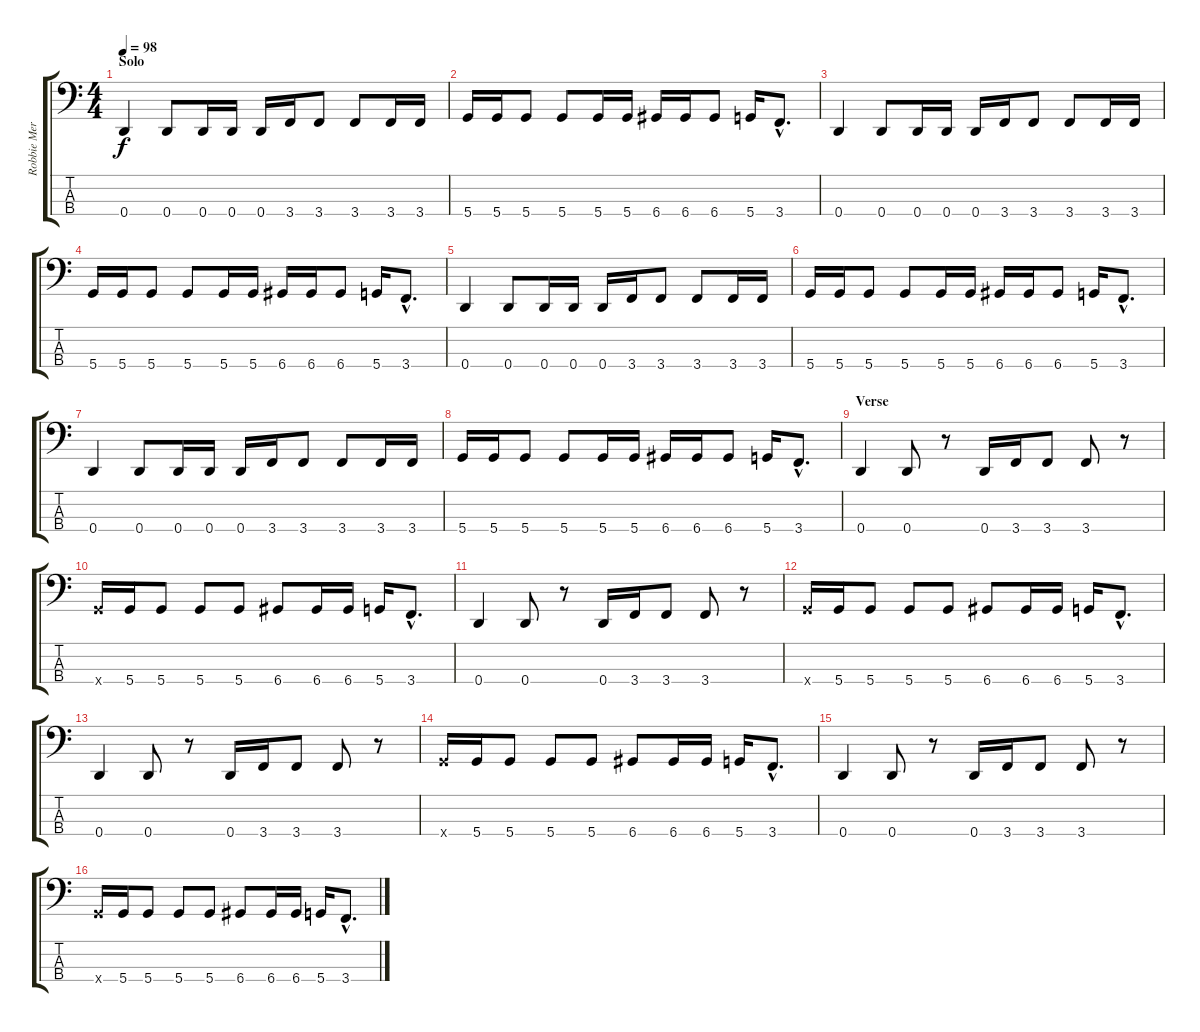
\track ("Robbie Merill - Bass" "Robbie Mer") {instrument electricbassfinger}
\staff {score tabs}
\tuning (G2 D2 A1 D1) {hide}
\ts (4 4)
\section ("" "Solo")
\tempo 98
\clef f4
\ks c
0.4.4{dy f} 0.4.8 0.4.16 0.4.16 0.4.16 3.4.16 3.4.8 3.4.8 3.4.16 3.4.16 |
5.4.16 5.4.16 5.4.8 5.4.8 5.4.16 5.4.16 6.4.16 6.4.16 6.4.8 5.4.16 3.4{hac}.8{d} |
0.4.4 0.4.8 0.4.16 0.4.16 0.4.16 3.4.16 3.4.8 3.4.8 3.4.16 3.4.16 |
5.4.16 5.4.16 5.4.8 5.4.8 5.4.16 5.4.16 6.4.16 6.4.16 6.4.8 5.4.16 3.4{hac}.8{d} |
0.4.4 0.4.8 0.4.16 0.4.16 0.4.16 3.4.16 3.4.8 3.4.8 3.4.16 3.4.16 |
5.4.16 5.4.16 5.4.8 5.4.8 5.4.16 5.4.16 6.4.16 6.4.16 6.4.8 5.4.16 3.4{hac}.8{d} |
0.4.4 0.4.8 0.4.16 0.4.16 0.4.16 3.4.16 3.4.8 3.4.8 3.4.16 3.4.16 |
5.4.16 5.4.16 5.4.8 5.4.8 5.4.16 5.4.16 6.4.16 6.4.16 6.4.8 5.4.16 3.4{hac}.8{d} |
\section ("" "Verse")
0.4.4 0.4.8 r.8 0.4.16 3.4.16 3.4.8 3.4.8 r.8 |
5.4{x}.16 5.4.16 5.4.8 5.4.8 5.4.8 6.4.8 6.4.16 6.4.16 5.4.16 3.4{hac}.8{d} |
0.4.4 0.4.8 r.8 0.4.16 3.4.16 3.4.8 3.4.8 r.8 |
5.4{x}.16 5.4.16 5.4.8 5.4.8 5.4.8 6.4.8 6.4.16 6.4.16 5.4.16 3.4{hac}.8{d} |
0.4.4 0.4.8 r.8 0.4.16 3.4.16 3.4.8 3.4.8 r.8 |
5.4{x}.16 5.4.16 5.4.8 5.4.8 5.4.8 6.4.8 6.4.16 6.4.16 5.4.16 3.4{hac}.8{d} |
0.4.4 0.4.8 r.8 0.4.16 3.4.16 3.4.8 3.4.8 r.8 |
5.4{x}.16 5.4.16 5.4.8 5.4.8 5.4.8 6.4.8 6.4.16 6.4.16 5.4.16 3.4{hac}.8{d}
